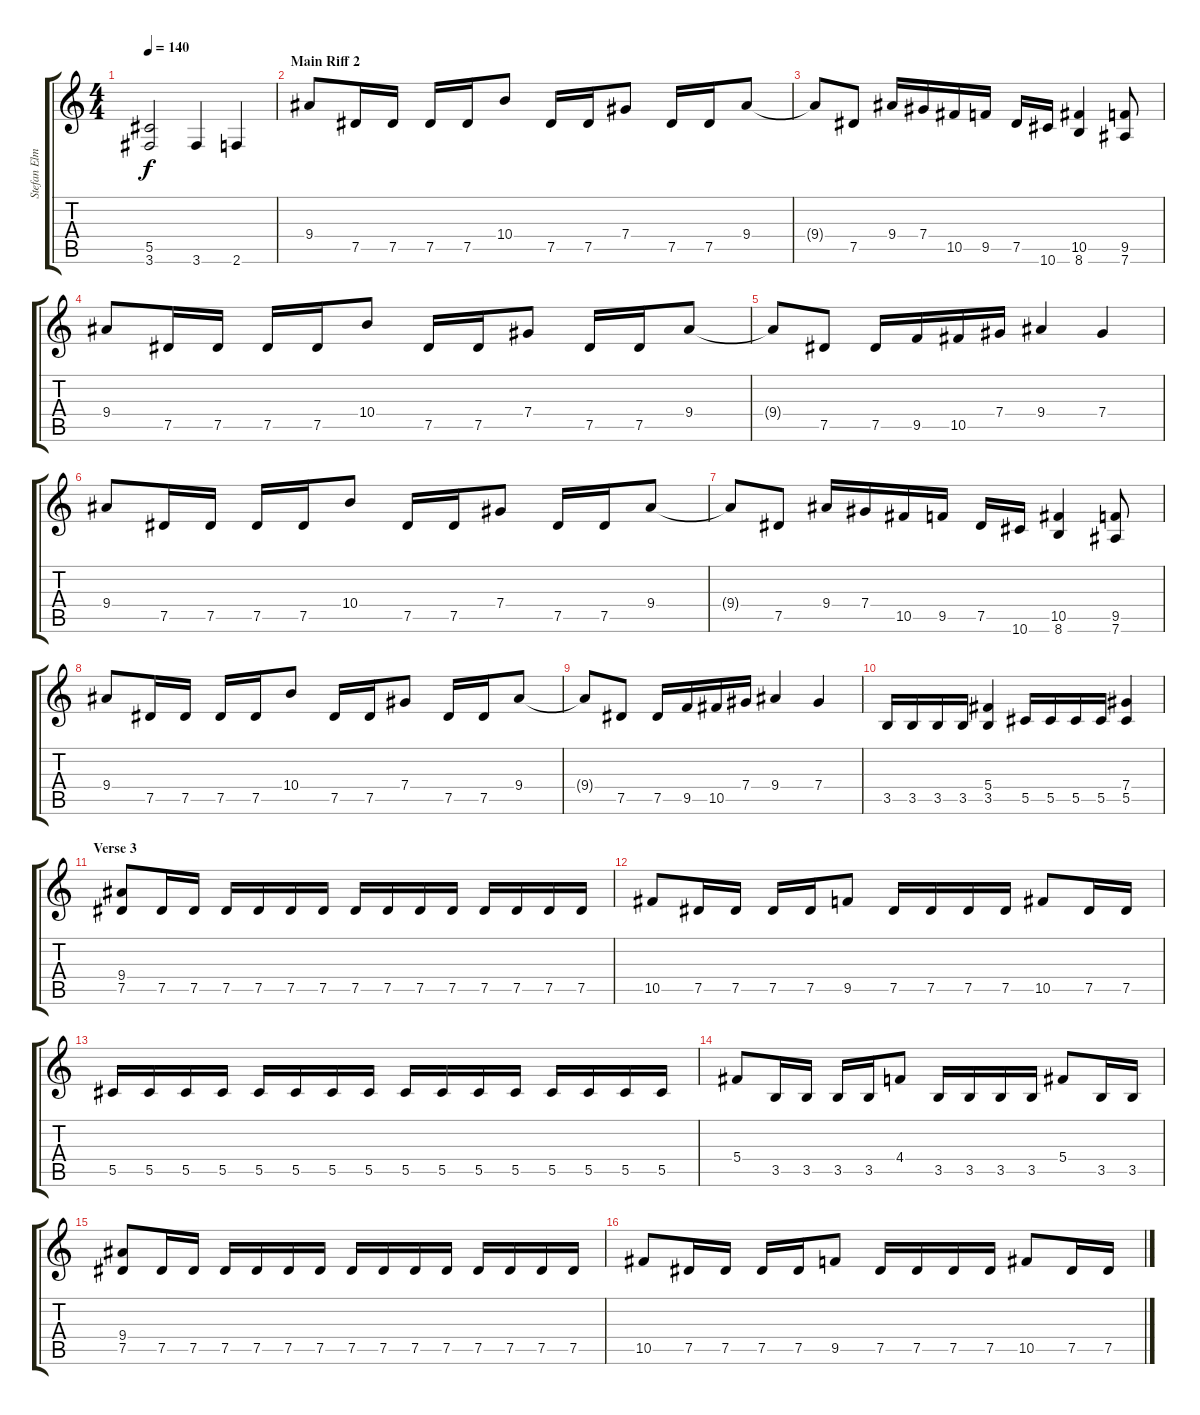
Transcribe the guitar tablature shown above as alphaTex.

\track ("Stefan Elmgren :: Guitar 1" "Stefan Elm") {instrument overdrivenguitar}
\staff {score tabs}
\tuning (Eb4 Bb3 Gb3 Db3 Ab2 Eb2) {hide}
\ts (4 4)
\tempo 140
\clef g2
\ks c
(5.5{t} 3.6{t}).2{dy f} 3.6.4 2.6.4 |
\section ("" "Main Riff 2")
9.4.8 7.5.16 7.5.16 7.5.16 7.5.16 10.4.8 7.5.16 7.5.16 7.4.8 7.5.16 7.5.16 9.4.8 |
9.4{t}.8 7.5.8 9.4.16 7.4.16 10.5.16 9.5.16 7.5.16 10.6.16 (10.5 8.6).4 (9.5 7.6).8 |
9.4.8 7.5.16 7.5.16 7.5.16 7.5.16 10.4.8 7.5.16 7.5.16 7.4.8 7.5.16 7.5.16 9.4.8 |
9.4{t}.8 7.5.8 7.5.16 9.5.16 10.5.16 7.4.16 9.4.4 7.4.4 |
9.4.8 7.5.16 7.5.16 7.5.16 7.5.16 10.4.8 7.5.16 7.5.16 7.4.8 7.5.16 7.5.16 9.4.8 |
9.4{t}.8 7.5.8 9.4.16 7.4.16 10.5.16 9.5.16 7.5.16 10.6.16 (10.5 8.6).4 (9.5 7.6).8 |
9.4.8 7.5.16 7.5.16 7.5.16 7.5.16 10.4.8 7.5.16 7.5.16 7.4.8 7.5.16 7.5.16 9.4.8 |
9.4{t}.8 7.5.8 7.5.16 9.5.16 10.5.16 7.4.16 9.4.4 7.4.4 |
3.5.16 3.5.16 3.5.16 3.5.16 (5.4 3.5).4 5.5.16 5.5.16 5.5.16 5.5.16 (7.4 5.5).4 |
\section ("" "Verse 3")
(9.4 7.5).8 7.5.16 7.5.16 7.5.16 7.5.16 7.5.16 7.5.16 7.5.16 7.5.16 7.5.16 7.5.16 7.5.16 7.5.16 7.5.16 7.5.16 |
10.5.8 7.5.16 7.5.16 7.5.16 7.5.16 9.5.8 7.5.16 7.5.16 7.5.16 7.5.16 10.5.8 7.5.16 7.5.16 |
5.5.16 5.5.16 5.5.16 5.5.16 5.5.16 5.5.16 5.5.16 5.5.16 5.5.16 5.5.16 5.5.16 5.5.16 5.5.16 5.5.16 5.5.16 5.5.16 |
5.4.8 3.5.16 3.5.16 3.5.16 3.5.16 4.4.8 3.5.16 3.5.16 3.5.16 3.5.16 5.4.8 3.5.16 3.5.16 |
(9.4 7.5).8 7.5.16 7.5.16 7.5.16 7.5.16 7.5.16 7.5.16 7.5.16 7.5.16 7.5.16 7.5.16 7.5.16 7.5.16 7.5.16 7.5.16 |
10.5.8 7.5.16 7.5.16 7.5.16 7.5.16 9.5.8 7.5.16 7.5.16 7.5.16 7.5.16 10.5.8 7.5.16 7.5.16
